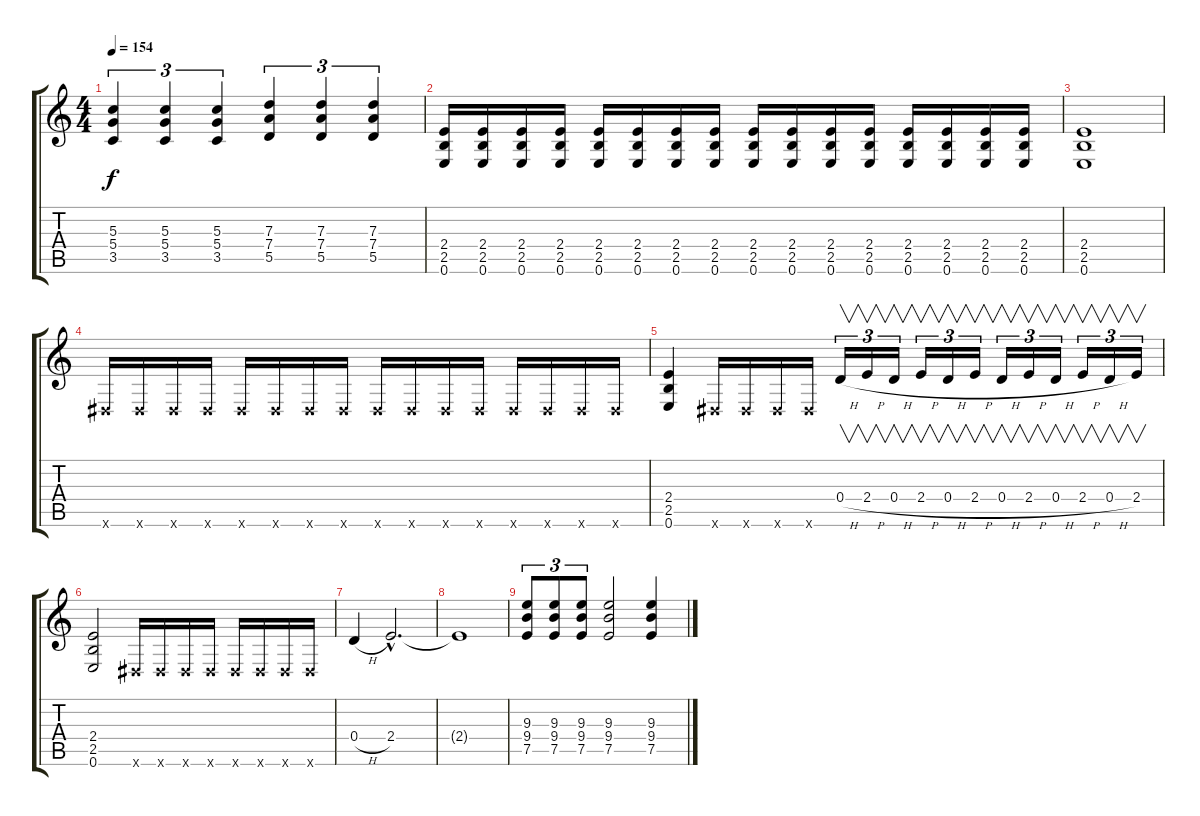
\track "" {instrument distortionguitar}
\staff {score tabs}
\tuning (E4 B3 G3 D3 A2 E2) {hide}
\ts (4 4)
\tempo 154
\clef g2
\ks c
(5.3 5.4 3.5).4{tu (3 2) dy f} (5.3 5.4 3.5).4{tu (3 2)} (5.3 5.4 3.5).4{tu (3 2)} (7.3 7.4 5.5).4{tu (3 2)} (7.3 7.4 5.5).4{tu (3 2)} (7.3 7.4 5.5).4{tu (3 2)} |
(2.4 2.5 0.6).16 (2.4 2.5 0.6).16 (2.4 2.5 0.6).16 (2.4 2.5 0.6).16 (2.4 2.5 0.6).16 (2.4 2.5 0.6).16 (2.4 2.5 0.6).16 (2.4 2.5 0.6).16 (2.4 2.5 0.6).16 (2.4 2.5 0.6).16 (2.4 2.5 0.6).16 (2.4 2.5 0.6).16 (2.4 2.5 0.6).16 (2.4 2.5 0.6).16 (2.4 2.5 0.6).16 (2.4 2.5 0.6).16 |
(2.4 2.5 0.6).1 |
-1.6{x}.16 -1.6{x}.16 -1.6{x}.16 -1.6{x}.16 -1.6{x}.16 -1.6{x}.16 -1.6{x}.16 -1.6{x}.16 -1.6{x}.16 -1.6{x}.16 -1.6{x}.16 -1.6{x}.16 -1.6{x}.16 -1.6{x}.16 -1.6{x}.16 -1.6{x}.16 |
(2.4 2.5 0.6).4 -1.6{x}.16 -1.6{x}.16 -1.6{x}.16 -1.6{x}.16 0.4{h}.16{v tu (3 2)} 2.4{h}.16{v tu (3 2)} 0.4{h}.16{v tu (3 2)} 2.4{h}.16{v tu (3 2)} 0.4{h}.16{v tu (3 2)} 2.4{h}.16{v tu (3 2)} 0.4{h}.16{v tu (3 2)} 2.4{h}.16{v tu (3 2)} 0.4{h}.16{v tu (3 2)} 2.4{h}.16{v tu (3 2)} 0.4{h}.16{v tu (3 2)} 2.4.16{v tu (3 2)} |
(2.4 2.5 0.6).2 -1.6{x}.16 -1.6{x}.16 -1.6{x}.16 -1.6{x}.16 -1.6{x}.16 -1.6{x}.16 -1.6{x}.16 -1.6{x}.16 |
0.4{h}.4 2.4{hac}.2{d} |
2.4{t}.1 |
(9.3 9.4 7.5).8{tu (3 2)} (9.3 9.4 7.5).8{tu (3 2)} (9.3 9.4 7.5).8{tu (3 2)} (9.3 9.4 7.5).2 (9.3 9.4 7.5).4
